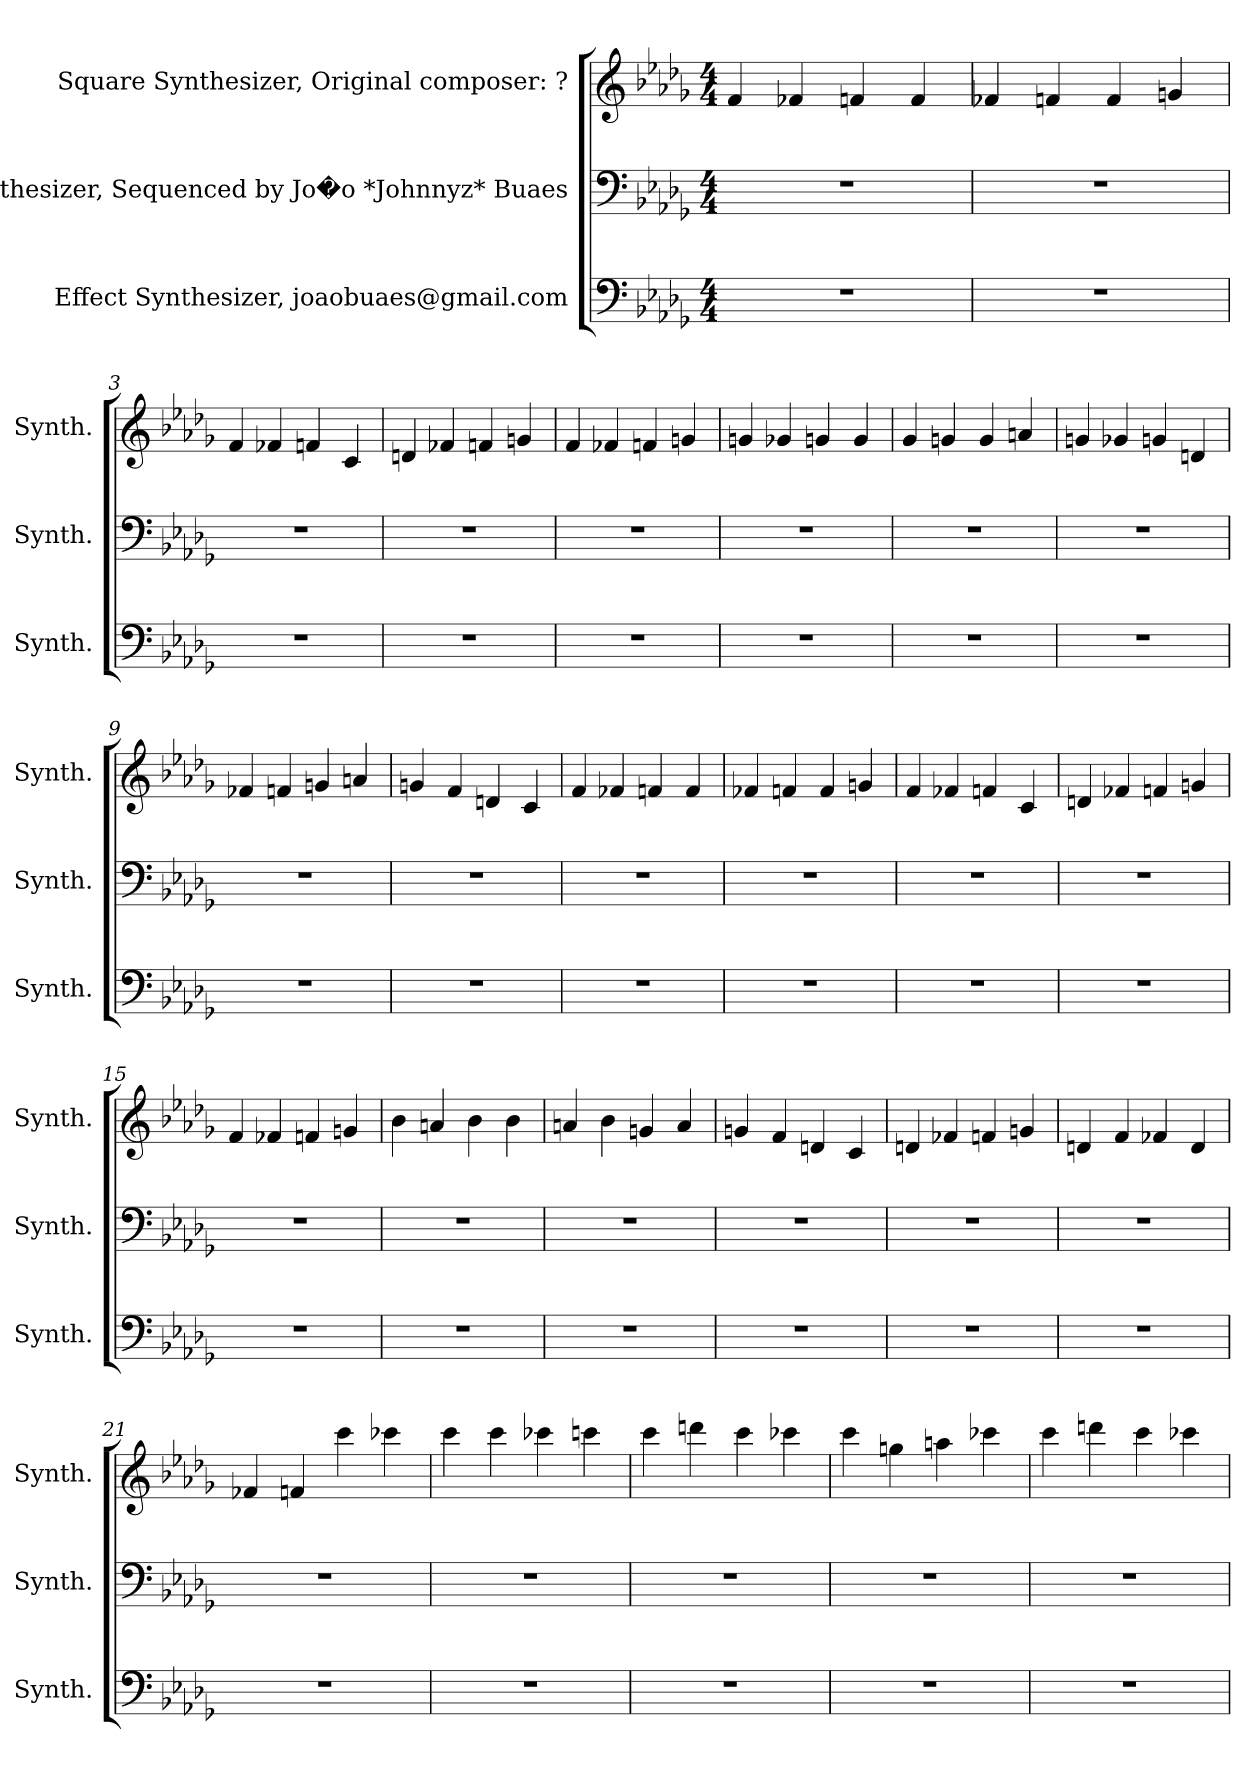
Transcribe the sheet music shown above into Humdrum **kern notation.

**kern	**kern	**kern
*part3	*part2	*part1
*staff3	*staff2	*staff1
*I"Effect Synthesizer, joaobuaes@gmail.com	*I"Saw Synthesizer, Sequenced by Jo�o *Johnnyz* Buaes	*I"Square Synthesizer, Original composer: ?
*I'Synth.	*I'Synth.	*I'Synth.
*clefF4	*clefF4	*clefG2
*k[b-e-a-d-g-]	*k[b-e-a-d-g-]	*k[b-e-a-d-g-]
*M4/4	*M4/4	*M4/4
*MM75	*MM75	*MM75
=1	=1	=1
1r	1r	4f/
.	.	4f-X/
.	.	4fn/
.	.	4f/
=2	=2	=2
1r	1r	4f-X/
.	.	4fn/
.	.	4f/
.	.	4gn/
=3	=3	=3
1r	1r	4f/
.	.	4f-X/
.	.	4fn/
.	.	4c/
!!LO:LB:g=z
=4	=4	=4
1r	1r	4dn/
.	.	4f-X/
.	.	4fn/
.	.	4gn/
=5	=5	=5
1r	1r	4f/
.	.	4f-X/
.	.	4fn/
.	.	4gn/
=6	=6	=6
1r	1r	4gn/
.	.	4g-X/
.	.	4gn/
.	.	4g/
=7	=7	=7
1r	1r	4g-/
.	.	4gn/
.	.	4g/
.	.	4an/
=8	=8	=8
1r	1r	4gn/
.	.	4g-X/
.	.	4gn/
.	.	4dn/
=9	=9	=9
1r	1r	4f-X/
.	.	4fn/
.	.	4gn/
.	.	4an/
!!LO:LB:g=z
=10	=10	=10
1r	1r	4gn/
.	.	4f/
.	.	4dn/
.	.	4c/
=11	=11	=11
1r	1r	4f/
.	.	4f-X/
.	.	4fn/
.	.	4f/
=12	=12	=12
1r	1r	4f-X/
.	.	4fn/
.	.	4f/
.	.	4gn/
=13	=13	=13
1r	1r	4f/
.	.	4f-X/
.	.	4fn/
.	.	4c/
=14	=14	=14
1r	1r	4dn/
.	.	4f-X/
.	.	4fn/
.	.	4gn/
=15	=15	=15
1r	1r	4f/
.	.	4f-X/
.	.	4fn/
.	.	4gn/
=16	=16	=16
1r	1r	4b-\
.	.	4an/
.	.	4b-\
.	.	4b-\
!!LO:LB:g=z
=17	=17	=17
1r	1r	4an/
.	.	4b-\
.	.	4gn/
.	.	4a/
=18	=18	=18
1r	1r	4gn/
.	.	4f/
.	.	4dn/
.	.	4c/
=19	=19	=19
1r	1r	4dn/
.	.	4f-X/
.	.	4fn/
.	.	4gn/
=20	=20	=20
1r	1r	4dn/
.	.	4f/
.	.	4f-X/
.	.	4d/
=21	=21	=21
1r	1r	4f-X/
.	.	4fn/
.	.	4ccc\
.	.	4ccc-X\
=22	=22	=22
1r	1r	4ccc\
.	.	4ccc\
.	.	4ccc-X\
.	.	4cccn\
!!LO:PB:g=z
=23	=23	=23
1r	1r	4ccc\
.	.	4dddn\
.	.	4ccc\
.	.	4ccc-X\
=24	=24	=24
1r	1r	4ccc\
.	.	4ggn\
.	.	4aan\
.	.	4ccc-X\
=25	=25	=25
1r	1r	4ccc\
.	.	4dddn\
.	.	4ccc\
.	.	4ccc-X\
=	=	=
*-	*-	*-
